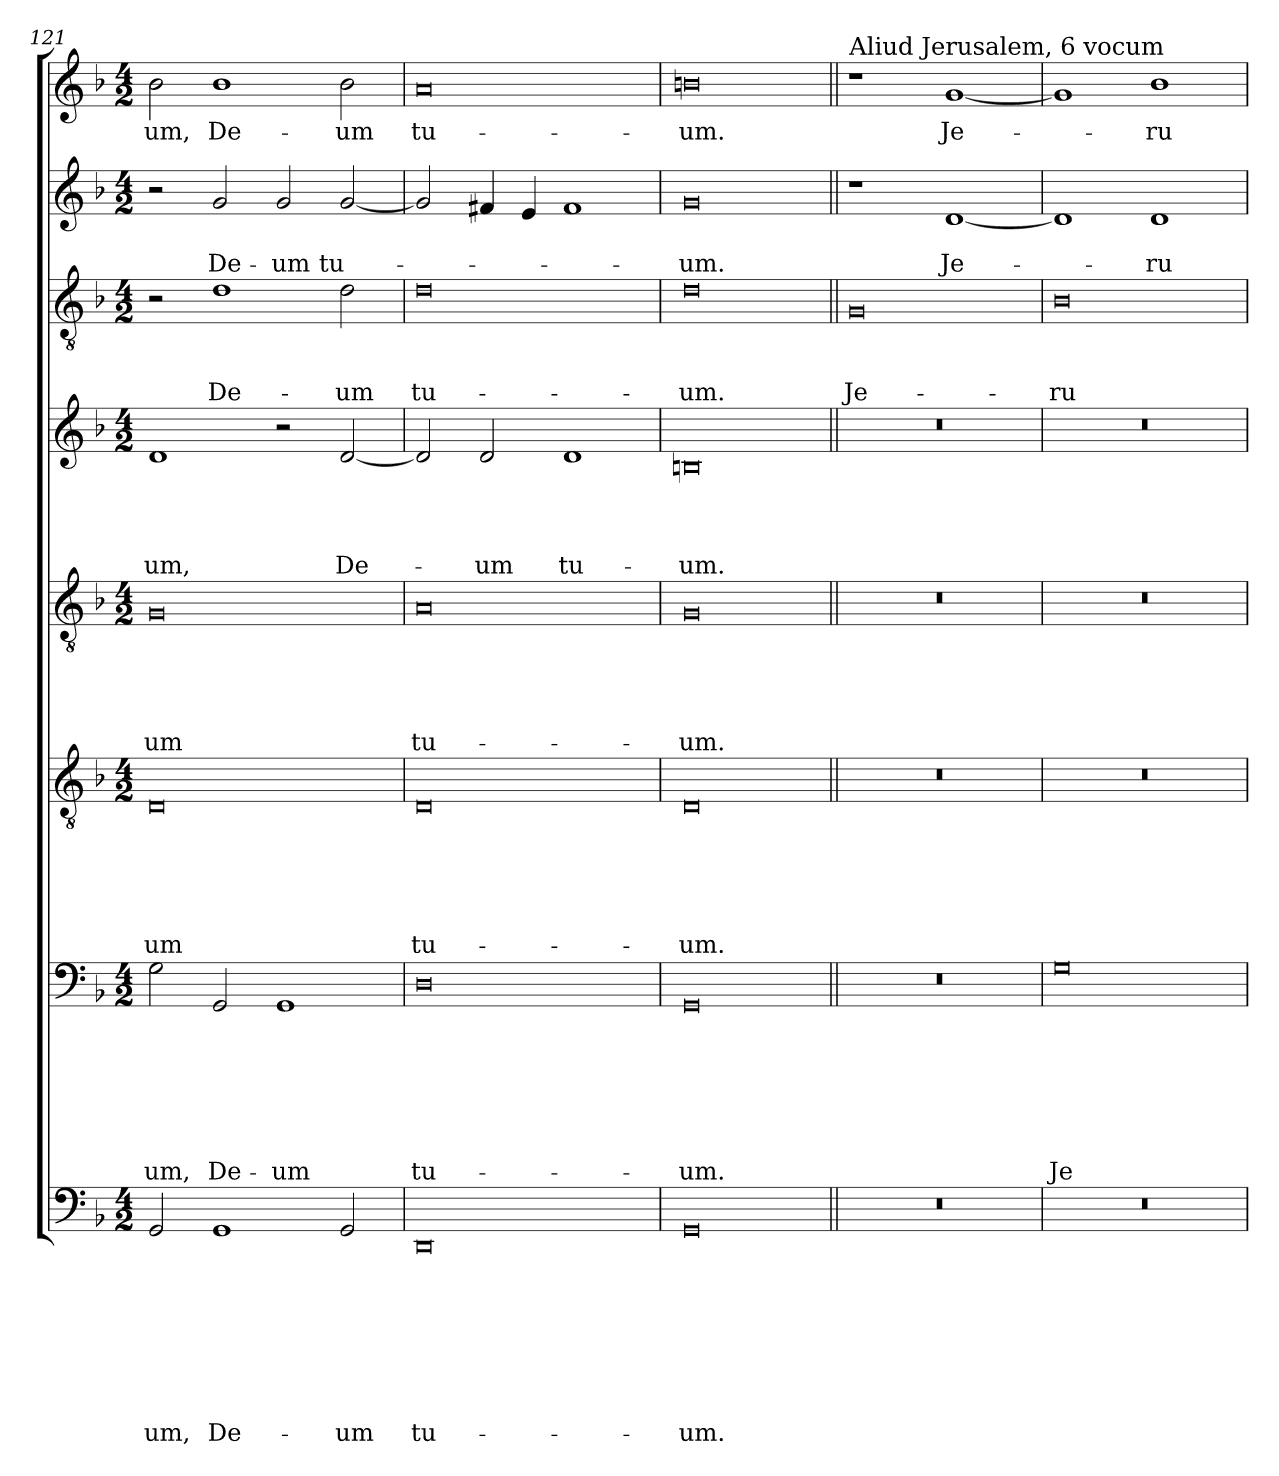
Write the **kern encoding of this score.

**kern	**text	**text	**text	**text	**text	**text	**text	**text	**kern	**text	**text	**text	**text	**text	**text	**text	**kern	**text	**text	**text	**text	**text	**text	**kern	**text	**text	**text	**text	**text	**kern	**text	**text	**text	**text	**kern	**text	**text	**text	**kern	**text	**text	**kern	**text
*part8	*part8	*part8	*part8	*part8	*part8	*part8	*part8	*part8	*part7	*part7	*part7	*part7	*part7	*part7	*part7	*part7	*part6	*part6	*part6	*part6	*part6	*part6	*part6	*part5	*part5	*part5	*part5	*part5	*part5	*part4	*part4	*part4	*part4	*part4	*part3	*part3	*part3	*part3	*part2	*part2	*part2	*part1	*part1
*staff8	*staff8	*staff8	*staff8	*staff8	*staff8	*staff8	*staff8	*staff8	*staff7	*staff7	*staff7	*staff7	*staff7	*staff7	*staff7	*staff7	*staff6	*staff6	*staff6	*staff6	*staff6	*staff6	*staff6	*staff5	*staff5	*staff5	*staff5	*staff5	*staff5	*staff4	*staff4	*staff4	*staff4	*staff4	*staff3	*staff3	*staff3	*staff3	*staff2	*staff2	*staff2	*staff1	*staff1
*clefF4	*	*	*	*	*	*	*	*	*clefF4	*	*	*	*	*	*	*	*clefGv2	*	*	*	*	*	*	*clefGv2	*	*	*	*	*	*clefG2	*	*	*	*	*clefGv2	*	*	*	*clefG2	*	*	*clefG2	*
*k[b-]	*	*	*	*	*	*	*	*	*k[b-]	*	*	*	*	*	*	*	*k[b-]	*	*	*	*	*	*	*k[b-]	*	*	*	*	*	*k[b-]	*	*	*	*	*k[b-]	*	*	*	*k[b-]	*	*	*k[b-]	*
*d:	*	*	*	*	*	*	*	*	*d:	*	*	*	*	*	*	*	*d:	*	*	*	*	*	*	*d:	*	*	*	*	*	*d:	*	*	*	*	*d:	*	*	*	*d:	*	*	*d:	*
*M4/2	*	*	*	*	*	*	*	*	*M4/2	*	*	*	*	*	*	*	*M4/2	*	*	*	*	*	*	*M4/2	*	*	*	*	*	*M4/2	*	*	*	*	*M4/2	*	*	*	*M4/2	*	*	*M4/2	*
=121	=121	=121	=121	=121	=121	=121	=121	=121	=121	=121	=121	=121	=121	=121	=121	=121	=121	=121	=121	=121	=121	=121	=121	=121	=121	=121	=121	=121	=121	=121	=121	=121	=121	=121	=121	=121	=121	=121	=121	=121	=121	=121	=121
2GG/	.	.	.	.	.	.	.	-um,	2G\	.	.	.	.	.	.	-um,	0D	.	.	.	.	.	-um	0G	.	.	.	.	-um	1d	.	.	.	-um,	2r	.	.	.	2r	.	.	2b-\	-um,
1GG	.	.	.	.	.	.	.	De-	2GG/	.	.	.	.	.	.	De-	.	.	.	.	.	.	.	.	.	.	.	.	.	.	.	.	.	.	1d	.	.	De-	2g/	.	De-	1b-	De-
.	.	.	.	.	.	.	.	.	1GG	.	.	.	.	.	.	-um	.	.	.	.	.	.	.	.	.	.	.	.	.	2r	.	.	.	.	.	.	.	.	2g/	.	-um	.	.
2GG/	.	.	.	.	.	.	.	-um	.	.	.	.	.	.	.	.	.	.	.	.	.	.	.	.	.	.	.	.	.	[2d/	.	.	.	De-	2d\	.	.	-um	[2g/	.	tu-	2b-\	-um
=122	=122	=122	=122	=122	=122	=122	=122	=122	=122	=122	=122	=122	=122	=122	=122	=122	=122	=122	=122	=122	=122	=122	=122	=122	=122	=122	=122	=122	=122	=122	=122	=122	=122	=122	=122	=122	=122	=122	=122	=122	=122	=122	=122
0DD	.	.	.	.	.	.	.	tu-	0D	.	.	.	.	.	.	tu-	0D	.	.	.	.	.	tu-	0A	.	.	.	.	tu-	2d/]	.	.	.	.	0d	.	.	tu-	2g/]	.	.	0a	tu-
.	.	.	.	.	.	.	.	.	.	.	.	.	.	.	.	.	.	.	.	.	.	.	.	.	.	.	.	.	.	2d/	.	.	.	-um	.	.	.	.	4f#X/	.	.	.	.
.	.	.	.	.	.	.	.	.	.	.	.	.	.	.	.	.	.	.	.	.	.	.	.	.	.	.	.	.	.	.	.	.	.	.	.	.	.	.	4e/	.	.	.	.
.	.	.	.	.	.	.	.	.	.	.	.	.	.	.	.	.	.	.	.	.	.	.	.	.	.	.	.	.	.	1d	.	.	.	tu-	.	.	.	.	1f#	.	.	.	.
=123	=123	=123	=123	=123	=123	=123	=123	=123	=123	=123	=123	=123	=123	=123	=123	=123	=123	=123	=123	=123	=123	=123	=123	=123	=123	=123	=123	=123	=123	=123	=123	=123	=123	=123	=123	=123	=123	=123	=123	=123	=123	=123	=123
0GG	.	.	.	.	.	.	.	-um.	0GG	.	.	.	.	.	.	-um.	0D	.	.	.	.	.	-um.	0G	.	.	.	.	-um.	0Bn	.	.	.	-um.	0d	.	.	-um.	0g	.	-um.	0bn	-um.
!!LO:PB:g=z
=124||	=124||	=124||	=124||	=124||	=124||	=124||	=124||	=124||	=124||	=124||	=124||	=124||	=124||	=124||	=124||	=124||	=124||	=124||	=124||	=124||	=124||	=124||	=124||	=124||	=124||	=124||	=124||	=124||	=124||	=124||	=124||	=124||	=124||	=124||	=124||	=124||	=124||	=124||	=124||	=124||	=124||	=124||	=124||
!	!	!	!	!	!	!	!	!	!	!	!	!	!	!	!	!	!	!	!	!	!	!	!	!	!	!	!	!	!	!	!	!	!	!	!	!	!	!	!	!	!	!LO:TX:a:t=Aliud Jerusalem, 6 vocum	!
0r	.	.	.	.	.	.	.	.	0r	.	.	.	.	.	.	.	0r	.	.	.	.	.	.	0r	.	.	.	.	.	0r	.	.	.	.	0G	.	.	Je-	1r	.	.	1r	.
.	.	.	.	.	.	.	.	.	.	.	.	.	.	.	.	.	.	.	.	.	.	.	.	.	.	.	.	.	.	.	.	.	.	.	.	.	.	.	[1d	.	Je-	[1g	Je-
=125	=125	=125	=125	=125	=125	=125	=125	=125	=125	=125	=125	=125	=125	=125	=125	=125	=125	=125	=125	=125	=125	=125	=125	=125	=125	=125	=125	=125	=125	=125	=125	=125	=125	=125	=125	=125	=125	=125	=125	=125	=125	=125	=125
0r	.	.	.	.	.	.	.	.	0G	.	.	.	.	.	.	Je-	0r	.	.	.	.	.	.	0r	.	.	.	.	.	0r	.	.	.	.	0B-	.	.	-ru-	1d]	.	.	1g]	.
.	.	.	.	.	.	.	.	.	.	.	.	.	.	.	.	.	.	.	.	.	.	.	.	.	.	.	.	.	.	.	.	.	.	.	.	.	.	.	1d	.	-ru-	1b-	-ru-
=	=	=	=	=	=	=	=	=	=	=	=	=	=	=	=	=	=	=	=	=	=	=	=	=	=	=	=	=	=	=	=	=	=	=	=	=	=	=	=	=	=	=	=
*-	*-	*-	*-	*-	*-	*-	*-	*-	*-	*-	*-	*-	*-	*-	*-	*-	*-	*-	*-	*-	*-	*-	*-	*-	*-	*-	*-	*-	*-	*-	*-	*-	*-	*-	*-	*-	*-	*-	*-	*-	*-	*-	*-
